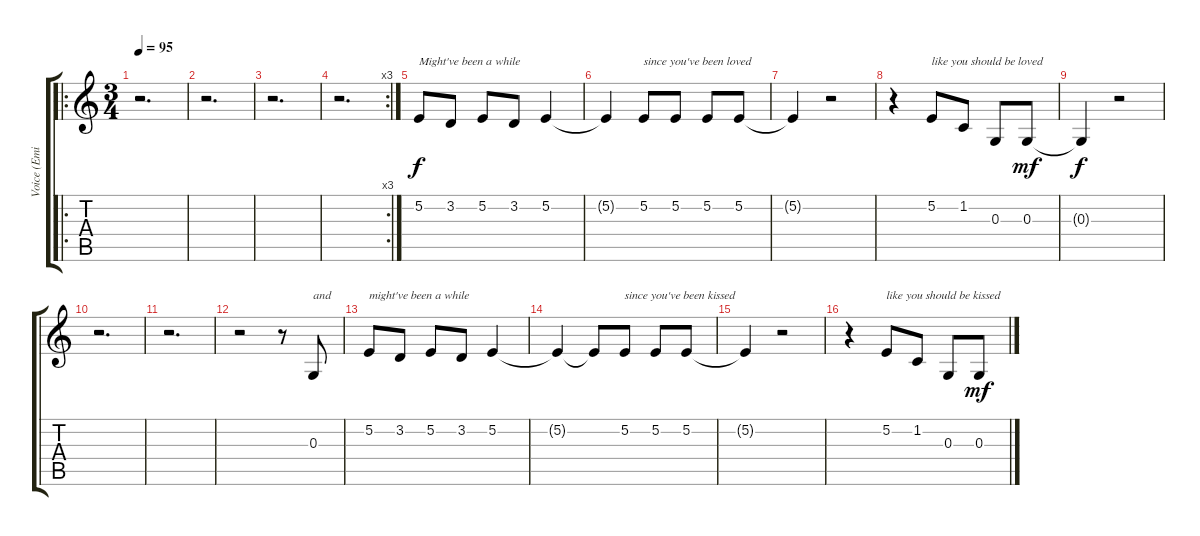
\track ("Voice (Emiliana Torrini)" "Voice (Emi") {instrument piccolo}
\staff {score tabs}
\tuning (E4 B3 G3 D3 A2 E2) {hide}
\ro
\ts (3 4)
\tempo 95
\clef g2
\ks c
r.2{d dy f instrument piccolo} |
r.2{d} |
r.2{d} |
\rc 3
r.2{d} |
5.2.8{txt "Might've been a while"} 3.2.8 5.2.8 3.2.8 5.2.4 |
5.2{t}.4 5.2.8{txt "since you've been loved"} 5.2.8 5.2.8 5.2.8 |
5.2{t}.4 r.2 |
r.4 5.2.8{txt "like you should be loved"} 1.2.8 0.3.8 0.3.8{dy mf} |
0.3{t}.4{dy f} r.2 |
r.2{d} |
r.2{d} |
r.2 r.8 0.3.8{txt "and"} |
5.2.8{txt "might've been a while"} 3.2.8 5.2.8 3.2.8 5.2.4 |
5.2{t}.4 5.2{t}.8 5.2.8{txt "since you've been kissed"} 5.2.8 5.2.8 |
5.2{t}.4 r.2 |
r.4 5.2.8{txt "like you should be kissed"} 1.2.8 0.3.8 0.3.8{dy mf}
